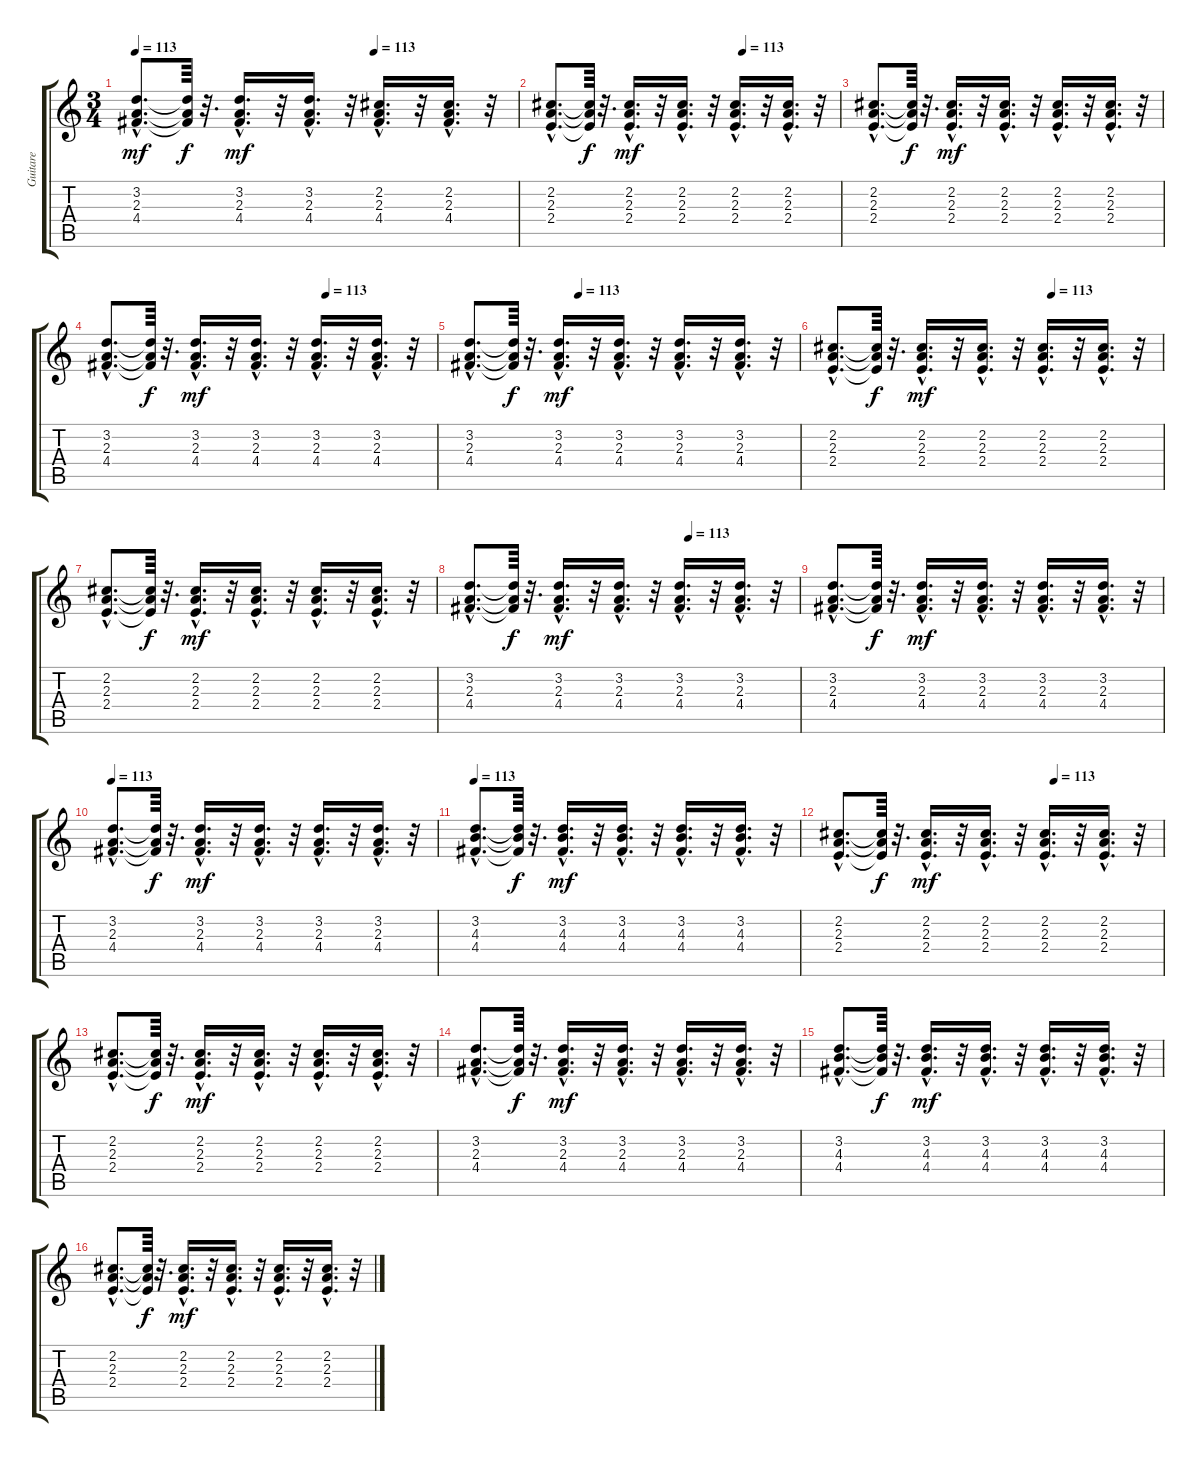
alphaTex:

\track ("Guitare" "Guitare") {instrument acousticguitarnylon}
\staff {score tabs}
\tuning (E4 B3 G3 D3 A2 E2) {hide}
\ts (3 4)
\tempo 113
\tempo (113 0.625)
\clef g2
\ks c
(3.2{hac} 2.3{hac} 4.4{hac}).8{d dy mf} (3.2{t} 2.3{t} 4.4{t}).64{dy f} r.32{d} (3.2{hac} 2.3{hac} 4.4{hac}).16{d dy mf} r.32 (3.2{hac} 2.3{hac} 4.4{hac}).16{d} r.32 (2.2{hac} 2.3{hac} 4.4{hac}).16{d} r.32 (2.2{hac} 2.3{hac} 4.4{hac}).16{d} r.32 |
\tempo (113 0.6666666666666666)
(2.2{hac} 2.3{hac} 2.4{hac}).8{d} (2.2{t} 2.3{t} 2.4{t}).64{dy f} r.32{d} (2.2{hac} 2.3{hac} 2.4{hac}).16{d dy mf} r.32 (2.2{hac} 2.3{hac} 2.4{hac}).16{d} r.32 (2.2{hac} 2.3{hac} 2.4{hac}).16{d} r.32 (2.2{hac} 2.3{hac} 2.4{hac}).16{d} r.32 |
(2.2{hac} 2.3{hac} 2.4{hac}).8{d} (2.2{t} 2.3{t} 2.4{t}).64{dy f} r.32{d} (2.2{hac} 2.3{hac} 2.4{hac}).16{d dy mf} r.32 (2.2{hac} 2.3{hac} 2.4{hac}).16{d} r.32 (2.2{hac} 2.3{hac} 2.4{hac}).16{d} r.32 (2.2{hac} 2.3{hac} 2.4{hac}).16{d} r.32 |
\tempo (113 0.6666666666666666)
(3.2{hac} 2.3{hac} 4.4{hac}).8{d} (3.2{t} 2.3{t} 4.4{t}).64{dy f} r.32{d} (3.2{hac} 2.3{hac} 4.4{hac}).16{d dy mf} r.32 (3.2{hac} 2.3{hac} 4.4{hac}).16{d} r.32 (3.2{hac} 2.3{hac} 4.4{hac}).16{d} r.32 (3.2{hac} 2.3{hac} 4.4{hac}).16{d} r.32 |
\tempo (113 0.3333333333333333)
(3.2{hac} 2.3{hac} 4.4{hac}).8{d} (3.2{t} 2.3{t} 4.4{t}).64{dy f} r.32{d} (3.2{hac} 2.3{hac} 4.4{hac}).16{d dy mf} r.32 (3.2{hac} 2.3{hac} 4.4{hac}).16{d} r.32 (3.2{hac} 2.3{hac} 4.4{hac}).16{d} r.32 (3.2{hac} 2.3{hac} 4.4{hac}).16{d} r.32 |
\tempo (113 0.6666666666666666)
(2.2{hac} 2.3{hac} 2.4{hac}).8{d} (2.2{t} 2.3{t} 2.4{t}).64{dy f} r.32{d} (2.2{hac} 2.3{hac} 2.4{hac}).16{d dy mf} r.32 (2.2{hac} 2.3{hac} 2.4{hac}).16{d} r.32 (2.2{hac} 2.3{hac} 2.4{hac}).16{d} r.32 (2.2{hac} 2.3{hac} 2.4{hac}).16{d} r.32 |
(2.2{hac} 2.3{hac} 2.4{hac}).8{d} (2.2{t} 2.3{t} 2.4{t}).64{dy f} r.32{d} (2.2{hac} 2.3{hac} 2.4{hac}).16{d dy mf} r.32 (2.2{hac} 2.3{hac} 2.4{hac}).16{d} r.32 (2.2{hac} 2.3{hac} 2.4{hac}).16{d} r.32 (2.2{hac} 2.3{hac} 2.4{hac}).16{d} r.32 |
\tempo (113 0.6666666666666666)
(3.2{hac} 2.3{hac} 4.4{hac}).8{d} (3.2{t} 2.3{t} 4.4{t}).64{dy f} r.32{d} (3.2{hac} 2.3{hac} 4.4{hac}).16{d dy mf} r.32 (3.2{hac} 2.3{hac} 4.4{hac}).16{d} r.32 (3.2{hac} 2.3{hac} 4.4{hac}).16{d} r.32 (3.2{hac} 2.3{hac} 4.4{hac}).16{d} r.32 |
(3.2{hac} 2.3{hac} 4.4{hac}).8{d} (3.2{t} 2.3{t} 4.4{t}).64{dy f} r.32{d} (3.2{hac} 2.3{hac} 4.4{hac}).16{d dy mf} r.32 (3.2{hac} 2.3{hac} 4.4{hac}).16{d} r.32 (3.2{hac} 2.3{hac} 4.4{hac}).16{d} r.32 (3.2{hac} 2.3{hac} 4.4{hac}).16{d} r.32 |
\tempo 113
(3.2{hac} 2.3{hac} 4.4{hac}).8{d} (3.2{t} 2.3{t} 4.4{t}).64{dy f} r.32{d} (3.2{hac} 2.3{hac} 4.4{hac}).16{d dy mf} r.32 (3.2{hac} 2.3{hac} 4.4{hac}).16{d} r.32 (3.2{hac} 2.3{hac} 4.4{hac}).16{d} r.32 (3.2{hac} 2.3{hac} 4.4{hac}).16{d} r.32 |
\tempo 113
(3.2{hac} 4.3{hac} 4.4{hac}).8{d} (3.2{t} 4.3{t} 4.4{t}).64{dy f} r.32{d} (3.2{hac} 4.3{hac} 4.4{hac}).16{d dy mf} r.32 (3.2{hac} 4.3{hac} 4.4{hac}).16{d} r.32 (3.2{hac} 4.3{hac} 4.4{hac}).16{d} r.32 (3.2{hac} 4.3{hac} 4.4{hac}).16{d} r.32 |
\tempo (113 0.6666666666666666)
(2.2{hac} 2.3{hac} 2.4{hac}).8{d} (2.2{t} 2.3{t} 2.4{t}).64{dy f} r.32{d} (2.2{hac} 2.3{hac} 2.4{hac}).16{d dy mf} r.32 (2.2{hac} 2.3{hac} 2.4{hac}).16{d} r.32 (2.2{hac} 2.3{hac} 2.4{hac}).16{d} r.32 (2.2{hac} 2.3{hac} 2.4{hac}).16{d} r.32 |
(2.2{hac} 2.3{hac} 2.4{hac}).8{d} (2.2{t} 2.3{t} 2.4{t}).64{dy f} r.32{d} (2.2{hac} 2.3{hac} 2.4{hac}).16{d dy mf} r.32 (2.2{hac} 2.3{hac} 2.4{hac}).16{d} r.32 (2.2{hac} 2.3{hac} 2.4{hac}).16{d} r.32 (2.2{hac} 2.3{hac} 2.4{hac}).16{d} r.32 |
(3.2{hac} 2.3{hac} 4.4{hac}).8{d} (3.2{t} 2.3{t} 4.4{t}).64{dy f} r.32{d} (3.2{hac} 2.3{hac} 4.4{hac}).16{d dy mf} r.32 (3.2{hac} 2.3{hac} 4.4{hac}).16{d} r.32 (3.2{hac} 2.3{hac} 4.4{hac}).16{d} r.32 (3.2{hac} 2.3{hac} 4.4{hac}).16{d} r.32 |
(3.2{hac} 4.3{hac} 4.4{hac}).8{d} (3.2{t} 4.3{t} 4.4{t}).64{dy f} r.32{d} (3.2{hac} 4.3{hac} 4.4{hac}).16{d dy mf} r.32 (3.2{hac} 4.3{hac} 4.4{hac}).16{d} r.32 (3.2{hac} 4.3{hac} 4.4{hac}).16{d} r.32 (3.2{hac} 4.3{hac} 4.4{hac}).16{d} r.32 |
(2.2{hac} 2.3{hac} 2.4{hac}).8{d} (2.2{t} 2.3{t} 2.4{t}).64{dy f} r.32{d} (2.2{hac} 2.3{hac} 2.4{hac}).16{d dy mf} r.32 (2.2{hac} 2.3{hac} 2.4{hac}).16{d} r.32 (2.2{hac} 2.3{hac} 2.4{hac}).16{d} r.32 (2.2{hac} 2.3{hac} 2.4{hac}).16{d} r.32
